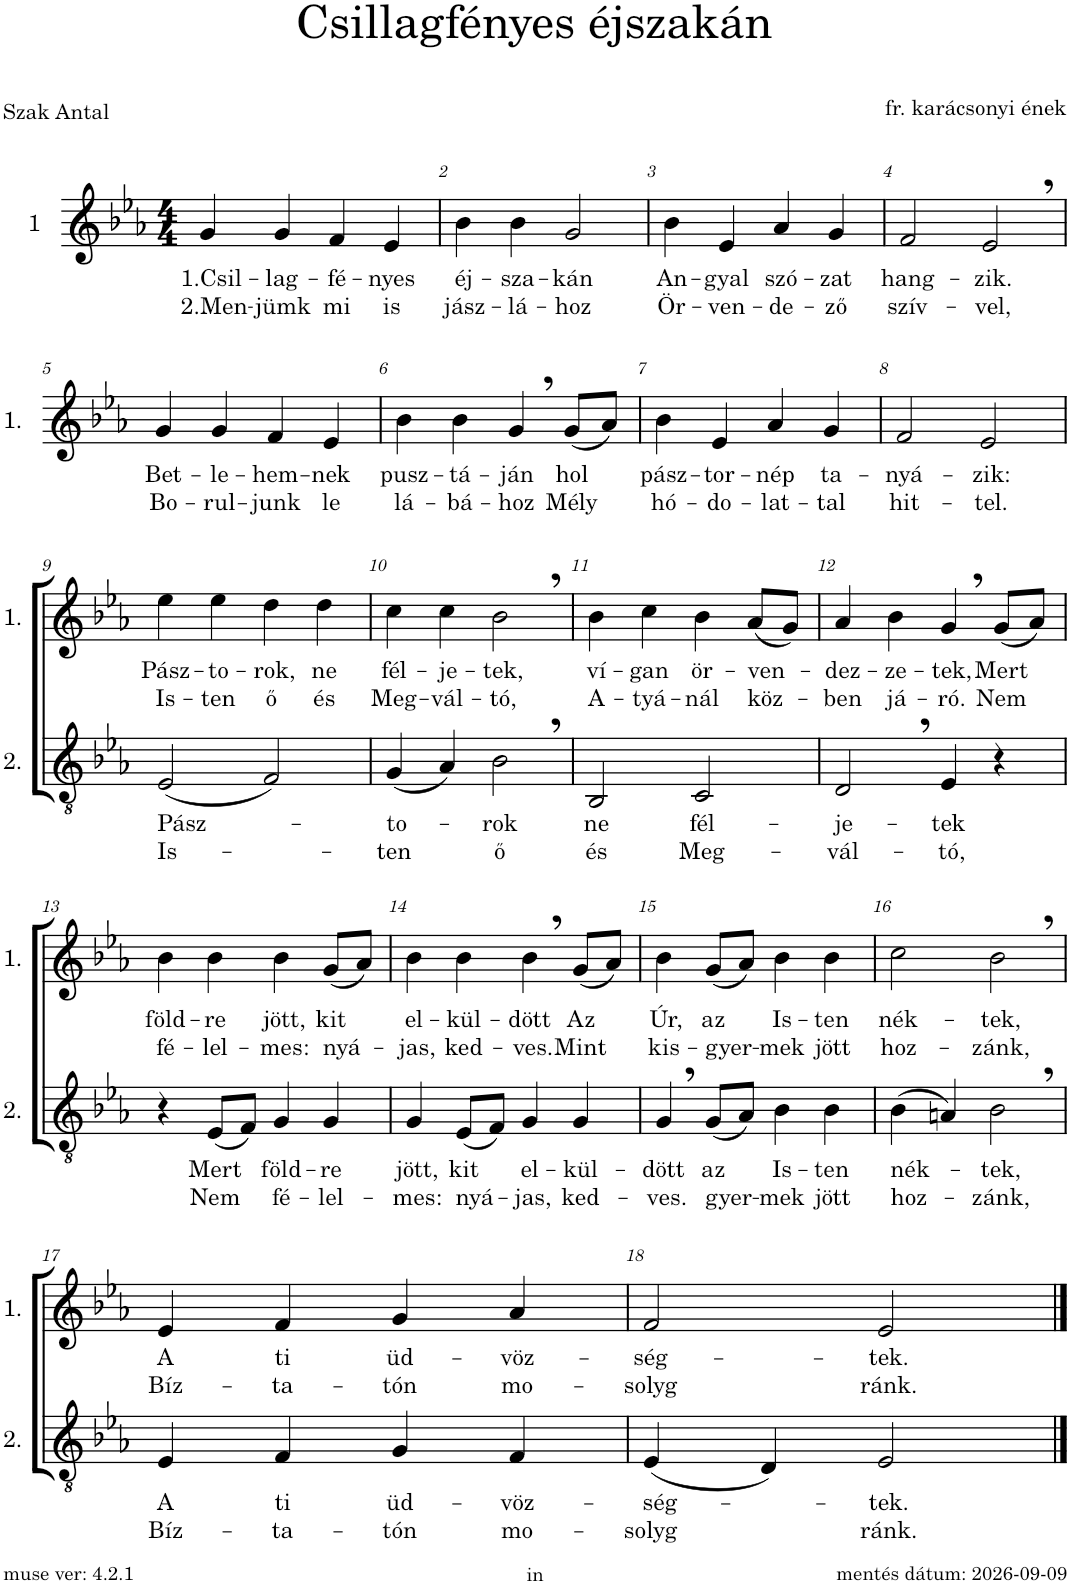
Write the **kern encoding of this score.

**kern	**text	**text	**kern	**text	**text
*part2	*part2	*part2	*part1	*part1	*part1
*staff2	*staff2	*staff2	*staff1	*staff1	*staff1
*I"2	*	*	*I"1	*	*
*stria5	*	*	*	*	*
*clefGv2	*	*	*clefG2	*	*
*k[b-e-a-]	*	*	*k[b-e-a-]	*	*
*M4/4	*	*	*M4/4	*	*
=1	=1	=1	=1	=1	=1
!	!	!	!	!LO:LY:b	!LO:LY:b
1r	.	.	4g/	1.Csil-	2.Men-
!	!	!	!	!LO:LY:b	!LO:LY:b
.	.	.	4g/	-lag-	-jümk
!	!	!	!	!LO:LY:b	!LO:LY:b
.	.	.	4f/	-fé-	mi
!	!	!	!	!LO:LY:b	!LO:LY:b
.	.	.	4e-/	-nyes	is
=2	=2	=2	=2	=2	=2
!	!	!	!	!LO:LY:b	!LO:LY:b
1r	.	.	4b-\	éj-	jász-
!	!	!	!	!LO:LY:b	!LO:LY:b
.	.	.	4b-\	-sza-	-lá-
!	!	!	!	!LO:LY:b	!LO:LY:b
.	.	.	2g/	-kán	-hoz
=3	=3	=3	=3	=3	=3
!	!	!	!	!LO:LY:b	!LO:LY:b
1r	.	.	4b-\	An-	Ör-
!	!	!	!	!LO:LY:b	!LO:LY:b
.	.	.	4e-/	-gyal	-ven-
!	!	!	!	!LO:LY:b	!LO:LY:b
.	.	.	4a-/	szó-	-de-
!	!	!	!	!LO:LY:b	!LO:LY:b
.	.	.	4g/	-zat	-ző
=4	=4	=4	=4	=4	=4
!	!	!	!	!LO:LY:b	!LO:LY:b
1r	.	.	2f/	hang-	szív-
!	!	!	!	!LO:LY:b	!LO:LY:b
.	.	.	2e-,/	-zik.	-vel,
!!LO:LB:g=z
=5	=5	=5	=5	=5	=5
!	!	!	!	!LO:LY:b	!LO:LY:b
1r	.	.	4g/	Bet-	Bo-
!	!	!	!	!LO:LY:b	!LO:LY:b
.	.	.	4g/	-le-	-rul-
!	!	!	!	!LO:LY:b	!LO:LY:b
.	.	.	4f/	-hem-	-junk
!	!	!	!	!LO:LY:b	!LO:LY:b
.	.	.	4e-/	-nek	le
=6	=6	=6	=6	=6	=6
!	!	!	!	!LO:LY:b	!LO:LY:b
1r	.	.	4b-\	pusz-	lá-
!	!	!	!	!LO:LY:b	!LO:LY:b
.	.	.	4b-\	-tá-	-bá-
!	!	!	!	!LO:LY:b	!LO:LY:b
.	.	.	4g,/	-ján	-hoz
!	!	!	!	!LO:LY:b	!LO:LY:b
.	.	.	(8g/L	hol	Mély
.	.	.	8a-/J)	.	.
=7	=7	=7	=7	=7	=7
!	!	!	!	!LO:LY:b	!LO:LY:b
1r	.	.	4b-\	pász-	hó-
!	!	!	!	!LO:LY:b	!LO:LY:b
.	.	.	4e-/	-tor-	-do-
!	!	!	!	!LO:LY:b	!LO:LY:b
.	.	.	4a-/	-nép	-lat-
!	!	!	!	!LO:LY:b	!LO:LY:b
.	.	.	4g/	ta-	-tal
=8	=8	=8	=8	=8	=8
!	!	!	!	!LO:LY:b	!LO:LY:b
1r	.	.	2f/	-nyá-	hit-
!	!	!	!	!LO:LY:b	!LO:LY:b
.	.	.	2e-/	-zik:	-tel.
!!LO:LB:g=z
=9	=9	=9	=9	=9	=9
!	!LO:LY:b	!LO:LY:b	!	!LO:LY:b	!LO:LY:b
(2E-/	Pász-	Is-	4ee-\	Pász-	Is-
!	!	!	!	!LO:LY:b	!LO:LY:b
.	.	.	4ee-\	-to-	-ten
!	!	!	!	!LO:LY:b	!LO:LY:b
2F/)	.	.	4dd\	-rok,	ő
!	!	!	!	!LO:LY:b	!LO:LY:b
.	.	.	4dd\	ne	és
=10	=10	=10	=10	=10	=10
!	!LO:LY:b	!LO:LY:b	!	!LO:LY:b	!LO:LY:b
(4G/	-to-	-ten	4cc\	fél-	Meg-
!	!	!	!	!LO:LY:b	!LO:LY:b
4A-/)	.	.	4cc\	-je-	-vál-
!	!LO:LY:b	!LO:LY:b	!	!LO:LY:b	!LO:LY:b
2B-,\	-rok	ő	2b-,\	-tek,	-tó,
=11	=11	=11	=11	=11	=11
!	!LO:LY:b	!LO:LY:b	!	!LO:LY:b	!LO:LY:b
2BB-/	ne	és	4b-\	ví-	A-
!	!	!	!	!LO:LY:b	!LO:LY:b
.	.	.	4cc\	-gan	-tyá-
!	!LO:LY:b	!LO:LY:b	!	!LO:LY:b	!LO:LY:b
2C/	fél-	Meg-	4b-\	ör-	-nál
!	!	!	!	!LO:LY:b	!LO:LY:b
.	.	.	(8a-/L	-ven-	köz-
.	.	.	8g/J)	.	.
=12	=12	=12	=12	=12	=12
!	!LO:LY:b	!LO:LY:b	!	!LO:LY:b	!LO:LY:b
2D,/	-je-	-vál-	4a-/	-dez-	-ben
!	!	!	!	!LO:LY:b	!LO:LY:b
.	.	.	4b-\	-ze-	já-
!	!LO:LY:b	!LO:LY:b	!	!LO:LY:b	!LO:LY:b
4E-/	-tek	-tó,	4g,/	-tek,	-ró.
!	!	!	!	!LO:LY:b	!LO:LY:b
4r	.	.	(8g/L	Mert	Nem
.	.	.	8a-/J)	.	.
!!LO:LB:g=z
=13	=13	=13	=13	=13	=13
!	!	!	!	!LO:LY:b	!LO:LY:b
4r	.	.	4b-\	föld-	fé-
!	!LO:LY:b	!LO:LY:b	!	!LO:LY:b	!LO:LY:b
(8E-/L	Mert	Nem	4b-\	-re	-lel-
8F/J)	.	.	.	.	.
!	!LO:LY:b	!LO:LY:b	!	!LO:LY:b	!LO:LY:b
4G/	föld-	fé-	4b-\	jött,	-mes:
!	!LO:LY:b	!LO:LY:b	!	!LO:LY:b	!LO:LY:b
4G/	-re	-lel-	(8g/L	kit	nyá-
.	.	.	8a-/J)	.	.
=14	=14	=14	=14	=14	=14
!	!LO:LY:b	!LO:LY:b	!	!LO:LY:b	!LO:LY:b
4G/	jött,	-mes:	4b-\	el-	-jas,
!	!LO:LY:b	!LO:LY:b	!	!LO:LY:b	!LO:LY:b
(8E-/L	kit	nyá-	4b-\	-kül-	ked-
8F/J)	.	.	.	.	.
!	!LO:LY:b	!LO:LY:b	!	!LO:LY:b	!LO:LY:b
4G/	el-	-jas,	4b-,\	-dött	-ves.
!	!LO:LY:b	!LO:LY:b	!	!LO:LY:b	!LO:LY:b
4G/	-kül-	ked-	(8g/L	Az	Mint
.	.	.	8a-/J)	.	.
=15	=15	=15	=15	=15	=15
!	!LO:LY:b	!LO:LY:b	!	!LO:LY:b	!LO:LY:b
4G,/	-dött	-ves.	4b-\	Úr,	kis-
!	!LO:LY:b	!LO:LY:b	!	!LO:LY:b	!LO:LY:b
(8G/L	az	-gyer-	(8g/L	az	-gyer-
8A-/J)	.	.	8a-/J)	.	.
!	!LO:LY:b	!LO:LY:b	!	!LO:LY:b	!LO:LY:b
4B-\	Is-	-mek	4b-\	Is-	-mek
!	!LO:LY:b	!LO:LY:b	!	!LO:LY:b	!LO:LY:b
4B-\	-ten	jött	4b-\	-ten	jött
=16	=16	=16	=16	=16	=16
!	!LO:LY:b	!LO:LY:b	!	!LO:LY:b	!LO:LY:b
(4B-\	nék-	hoz-	2cc\	nék-	hoz-
4An/)	.	.	.	.	.
!	!LO:LY:b	!LO:LY:b	!	!LO:LY:b	!LO:LY:b
2B-,\	-tek,	-zánk,	2b-,\	-tek,	-zánk,
!!LO:LB:g=z
=17	=17	=17	=17	=17	=17
!	!LO:LY:b	!LO:LY:b	!	!LO:LY:b	!LO:LY:b
4E-/	A	Bíz-	4e-/	A	Bíz-
!	!LO:LY:b	!LO:LY:b	!	!LO:LY:b	!LO:LY:b
4F/	ti	-ta-	4f/	ti	-ta-
!	!LO:LY:b	!LO:LY:b	!	!LO:LY:b	!LO:LY:b
4G/	üd-	-tón	4g/	üd-	-tón
!	!LO:LY:b	!LO:LY:b	!	!LO:LY:b	!LO:LY:b
4F/	-vöz-	mo-	4a-/	-vöz-	mo-
=18	=18	=18	=18	=18	=18
!	!LO:LY:b	!LO:LY:b	!	!LO:LY:b	!LO:LY:b
(4E-/	-ség-	-solyg	2f/	-ség-	-solyg
4D/)	.	.	.	.	.
!	!LO:LY:b	!LO:LY:b	!	!LO:LY:b	!LO:LY:b
2E-/	-tek.	ránk.	2e-/	-tek.	ránk.
==	==	==	==	==	==
*-	*-	*-	*-	*-	*-
